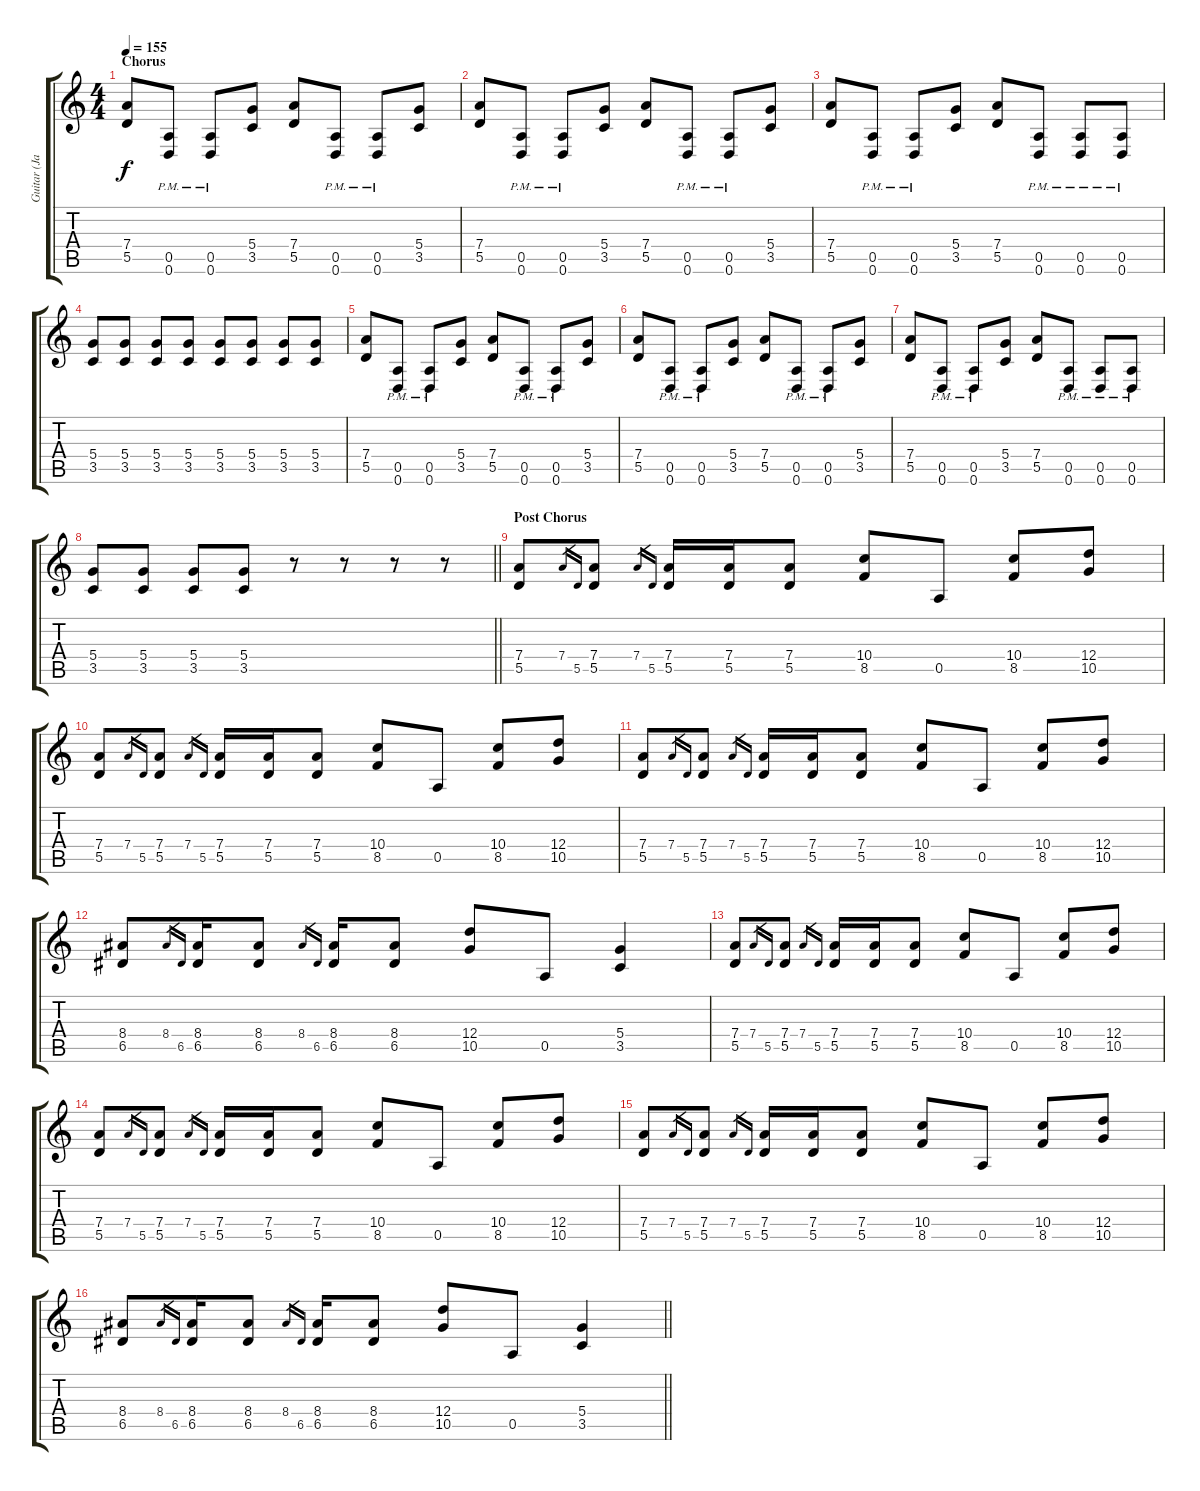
\track ("Guitar (Jason Stepp)" "Guitar (Ja") {instrument distortionguitar}
\staff {score tabs}
\tuning (E4 B3 G3 D3 A2 D2) {hide}
\ts (4 4)
\section ("" "Chorus")
\tempo 155
\clef g2
\ks c
(7.4 5.5).8{dy f} (0.5{pm} 0.6{pm}).8 (0.5{pm} 0.6{pm}).8 (5.4 3.5).8 (7.4 5.5).8 (0.5{pm} 0.6{pm}).8 (0.5{pm} 0.6).8 (5.4 3.5).8 |
(7.4 5.5).8 (0.5{pm} 0.6{pm}).8 (0.5{pm} 0.6{pm}).8 (5.4 3.5).8 (7.4 5.5).8 (0.5{pm} 0.6{pm}).8 (0.5{pm} 0.6).8 (5.4 3.5).8 |
(7.4 5.5).8 (0.5{pm} 0.6{pm}).8 (0.5{pm} 0.6{pm}).8 (5.4 3.5).8 (7.4 5.5).8 (0.5{pm} 0.6{pm}).8 (0.5{pm} 0.6).8 (0.5{pm} 0.6{pm}).8 |
(5.4 3.5).8 (5.4 3.5).8 (5.4 3.5).8 (5.4 3.5).8 (5.4 3.5).8 (5.4 3.5).8 (5.4 3.5).8 (5.4 3.5).8 |
(7.4 5.5).8 (0.5{pm} 0.6{pm}).8 (0.5{pm} 0.6{pm}).8 (5.4 3.5).8 (7.4 5.5).8 (0.5{pm} 0.6{pm}).8 (0.5{pm} 0.6).8 (5.4 3.5).8 |
(7.4 5.5).8 (0.5{pm} 0.6{pm}).8 (0.5{pm} 0.6{pm}).8 (5.4 3.5).8 (7.4 5.5).8 (0.5{pm} 0.6{pm}).8 (0.5{pm} 0.6).8 (5.4 3.5).8 |
(7.4 5.5).8 (0.5{pm} 0.6{pm}).8 (0.5{pm} 0.6{pm}).8 (5.4 3.5).8 (7.4 5.5).8 (0.5{pm} 0.6{pm}).8 (0.5{pm} 0.6).8 (0.5{pm} 0.6{pm}).8 |
\barLineRight lightlight
(5.4 3.5).8 (5.4 3.5).8 (5.4 3.5).8 (5.4 3.5).8 r.8 r.8 r.8 r.8 |
\section ("" "Post Chorus")
(7.4 5.5).8 7.4.16{gr} 5.5.16{gr} (7.4 5.5).8 7.4.16{gr} 5.5.16{gr} (7.4 5.5).16 (7.4 5.5).16 (7.4 5.5).8 (10.4 8.5).8 0.5.8 (10.4 8.5).8 (12.4 10.5).8 |
(7.4 5.5).8 7.4.16{gr} 5.5.16{gr} (7.4 5.5).8 7.4.16{gr} 5.5.16{gr} (7.4 5.5).16 (7.4 5.5).16 (7.4 5.5).8 (10.4 8.5).8 0.5.8 (10.4 8.5).8 (12.4 10.5).8 |
(7.4 5.5).8 7.4.16{gr} 5.5.16{gr} (7.4 5.5).8 7.4.16{gr} 5.5.16{gr} (7.4 5.5).16 (7.4 5.5).16 (7.4 5.5).8 (10.4 8.5).8 0.5.8 (10.4 8.5).8 (12.4 10.5).8 |
(8.4 6.5).8 8.4.16{gr} 6.5.16{gr} (8.4 6.5).16 (8.4 6.5).8 8.4.16{gr} 6.5.16{gr} (8.4 6.5).16 (8.4 6.5).8 (12.4 10.5).8 0.5.8 (5.4 3.5).4 |
(7.4 5.5).8 7.4.16{gr} 5.5.16{gr} (7.4 5.5).8 7.4.16{gr} 5.5.16{gr} (7.4 5.5).16 (7.4 5.5).16 (7.4 5.5).8 (10.4 8.5).8 0.5.8 (10.4 8.5).8 (12.4 10.5).8 |
(7.4 5.5).8 7.4.16{gr} 5.5.16{gr} (7.4 5.5).8 7.4.16{gr} 5.5.16{gr} (7.4 5.5).16 (7.4 5.5).16 (7.4 5.5).8 (10.4 8.5).8 0.5.8 (10.4 8.5).8 (12.4 10.5).8 |
(7.4 5.5).8 7.4.16{gr} 5.5.16{gr} (7.4 5.5).8 7.4.16{gr} 5.5.16{gr} (7.4 5.5).16 (7.4 5.5).16 (7.4 5.5).8 (10.4 8.5).8 0.5.8 (10.4 8.5).8 (12.4 10.5).8 |
\barLineRight lightlight
(8.4 6.5).8 8.4.16{gr} 6.5.16{gr} (8.4 6.5).16 (8.4 6.5).8 8.4.16{gr} 6.5.16{gr} (8.4 6.5).16 (8.4 6.5).8 (12.4 10.5).8 0.5.8 (5.4 3.5).4
